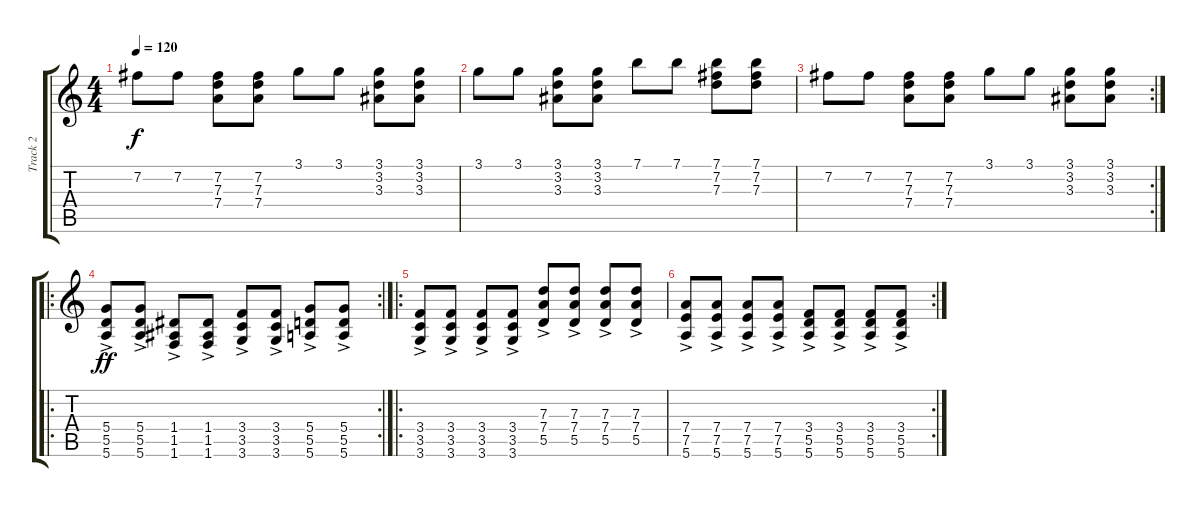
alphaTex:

\track ("Track 2" "Track 2") {instrument overdrivenguitar}
\staff {score tabs}
\tuning (E4 B3 G3 D3 A2 E2) {hide}
\ts (4 4)
\tempo 120
\clef g2
\ks c
7.2.8{dy f} 7.2.8 (7.2 7.3 7.4).8 (7.2 7.3 7.4).8 3.1.8 3.1.8 (3.1 3.2 3.3).8 (3.1 3.2 3.3).8 |
3.1.8 3.1.8 (3.1 3.2 3.3).8 (3.1 3.2 3.3).8 7.1.8 7.1.8 (7.1 7.2 7.3).8 (7.1 7.2 7.3).8 |
\rc 2
7.2.8 7.2.8 (7.2 7.3 7.4).8 (7.2 7.3 7.4).8 3.1.8 3.1.8 (3.1 3.2 3.3).8 (3.1 3.2 3.3).8 |
\ro
\rc 2
(5.4{ac} 5.5{ac} 5.6{ac}).8{dy ff} (5.4{ac} 5.5{ac} 5.6{ac}).8 (1.4{ac} 1.5{ac} 1.6{ac}).8 (1.4{ac} 1.5{ac} 1.6{ac}).8 (3.4{ac} 3.5{ac} 3.6{ac}).8 (3.4{ac} 3.5{ac} 3.6{ac}).8 (5.4{ac} 5.5{ac} 5.6{ac}).8 (5.4 5.5 5.6{ac}).8 |
\ro
(3.4{ac} 3.5{ac} 3.6{ac}).8 (3.4{ac} 3.5{ac} 3.6{ac}).8 (3.4{ac} 3.5{ac} 3.6{ac}).8 (3.4{ac} 3.5{ac} 3.6{ac}).8 (7.3{ac} 7.4{ac} 5.5{ac}).8 (7.3{ac} 7.4{ac} 5.5{ac}).8 (7.3{ac} 7.4{ac} 5.5{ac}).8 (7.3{ac} 7.4{ac} 5.5{ac}).8 |
\rc 2
(7.4{ac} 7.5{ac} 5.6{ac}).8 (7.4{ac} 7.5{ac} 5.6{ac}).8 (7.4{ac} 7.5{ac} 5.6{ac}).8 (7.4{ac} 7.5{ac} 5.6{ac}).8 (3.4{ac} 5.5{ac} 5.6{ac}).8 (3.4{ac} 5.5{ac} 5.6{ac}).8 (3.4{ac} 5.5{ac} 5.6{ac}).8 (3.4{ac} 5.5{ac} 5.6{ac}).8
